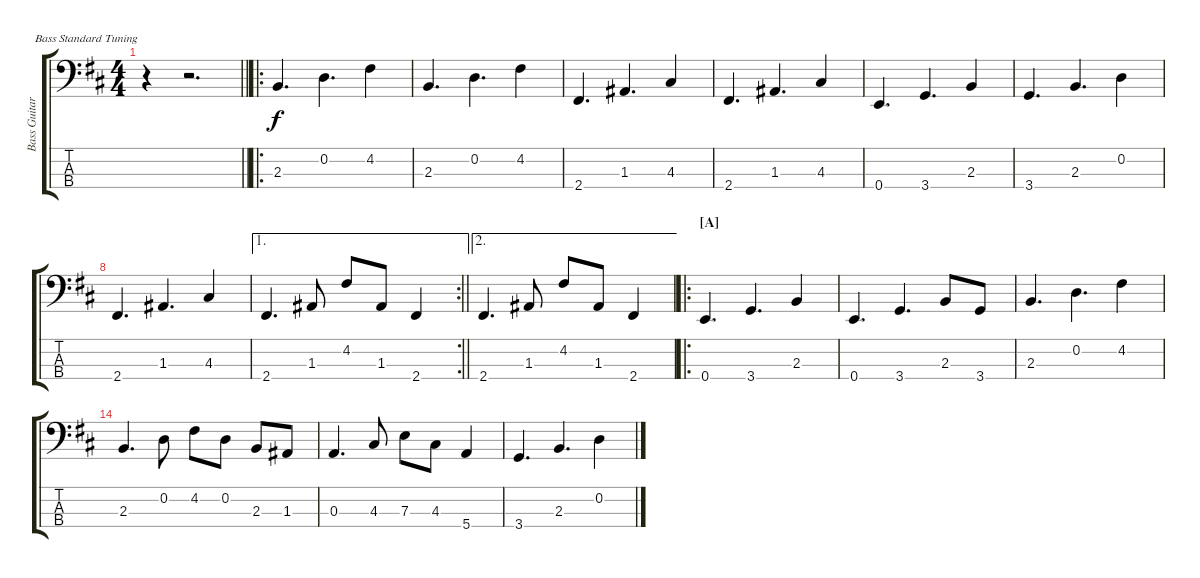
\bracketExtendMode groupsimilarinstruments
\multiTrackTrackNamePolicy hidden
\firstSystemTrackNameMode fullname
\otherSystemsTrackNameMode fullname
\otherSystemsTrackNameOrientation horizontal
\defaultBarNumberDisplay FirstOfSystem
\track ("Bass Guitar" "E-Bass") {instrument electricbassfinger}
\staff {score tabs}
\tuning (G2 D2 A1 E1)
\ts (4 4)
\beaming (8 2 2 2 2)
\tempo (90 hide)
\clef f4
\barLineRight lightlight
\ks d
r.4{dy f instrument electricbassfinger} r.2{d} |
\ro
2.3.4{d} 0.2.4{d} 4.2.4 |
2.3.4{d} 0.2.4{d} 4.2.4 |
2.4.4{d} 1.3.4{d} 4.3.4 |
2.4.4{d} 1.3.4{d} 4.3.4 |
0.4.4{d} 3.4.4{d} 2.3.4 |
3.4.4{d} 2.3.4{d} 0.2.4 |
2.4.4{d} 1.3.4{d} 4.3.4 |
\ae 1
\rc 2
\barLineRight lightlight
2.4.4{d} 1.3.8 4.2.8 1.3.8 2.4.4 |
\ae 2
2.4.4{d} 1.3.8 4.2.8 1.3.8 2.4.4 |
\ro
\section ("A" "")
0.4.4{d} 3.4.4{d} 2.3.4 |
0.4.4{d} 3.4.4{d} 2.3.8 3.4.8 |
2.3.4{d} 0.2.4{d} 4.2.4 |
2.3.4{d} 0.2.8 4.2.8 0.2.8 2.3.8 1.3.8 |
0.3.4{d} 4.3.8 7.3.8 4.3.8 5.4.4 |
3.4.4{d} 2.3.4{d} 0.2.4
